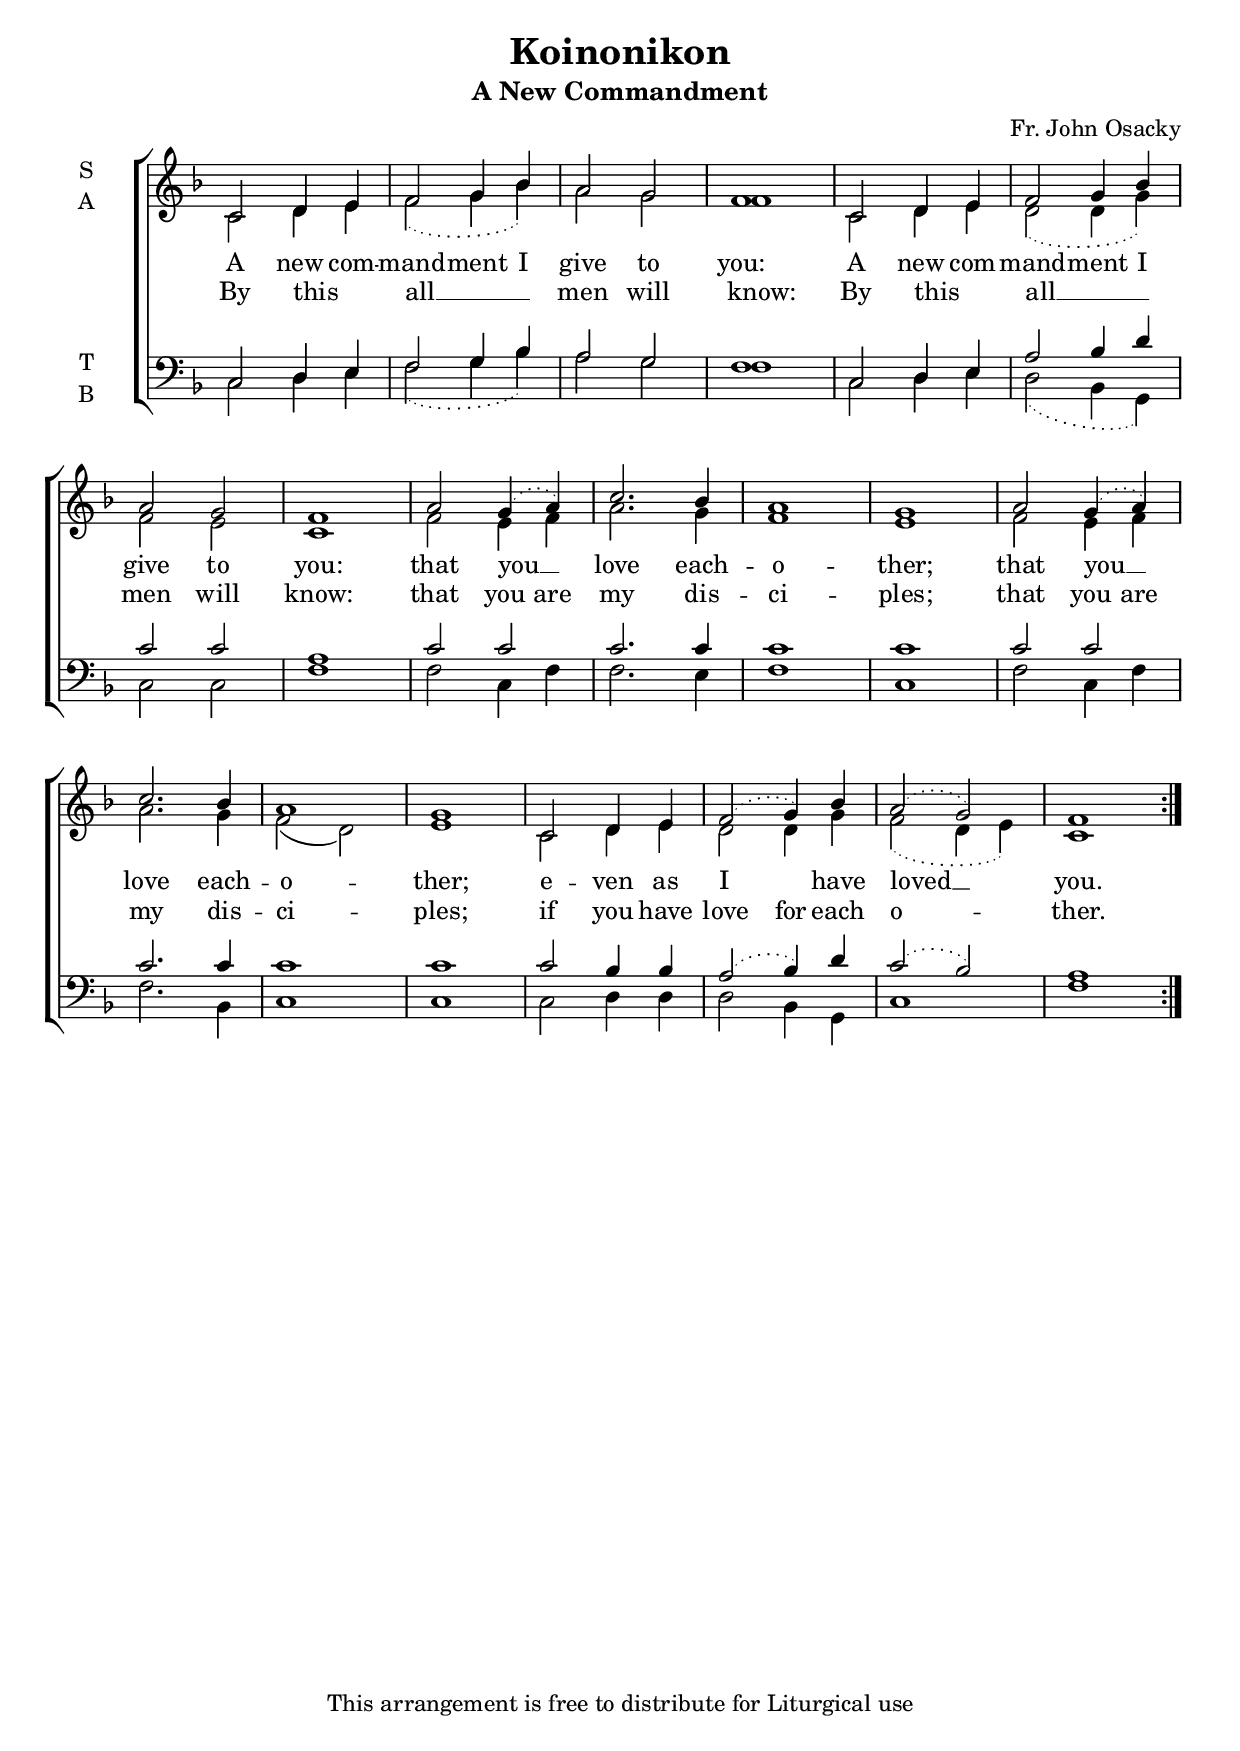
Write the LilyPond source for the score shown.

\version "2.18.2"
\header {
  title = "Koinonikon"
  subtitle = "A New Commandment"
  subsubtitle = ""
  composer = "Fr. John Osacky"
  arranger = ""
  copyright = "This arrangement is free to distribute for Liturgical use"
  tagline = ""
}

\version "2.18.2"

global = {
  \time 4/4 % Not used, Time_signature_engraver is removed from layout
  \key f \major
}

verseOne = \lyricmode {
 A new com -- mand -- ment I give to you:
 A new com -- mand -- ment I give to you:
 that you __ love each -- o -- ther;
 that you __ love each -- o -- ther;
 e -- ven as I have loved __ you.
}

verseTwo = \lyricmode {
 By this _ all __ men will know:
 By this _ all __ men will know:
 that you are my dis -- ci -- ples;
 that you are my dis -- ci -- ples;
 if you have love for each o -- ther.
}

soprano = \relative c' {
  % Ritardando spanning several notes use '\startTextSpan' and \stopTextSpan
  \override TextSpanner.bound-details.left.text = "rit."
  \global % Leave these here for key to display
  \slurDotted
  c2 d4 e f2 g4 bes a2 g f1
  c2 d4 e f2 g4 bes a2 g f1
  a2 g4( a) c2. bes4 a1 g
  a2 g4( a) c2. bes4 a1 g
  c,2 d4 e f2( g4) bes4 a2( g) f1 \bar":|."
}

alto = \relative c' {
  \global % Leave these here for key to display
  \slurDotted
  c2 d4 e f2( g4 bes) a2 g f1
  c2 d4 e d2( d4 g  ) f2 e c1
  f2 e4 f a2. g4 f1 e1 \slurSolid
  f2 e4 f a2. g4 f2( d2) e1 \slurDotted
  c2 d4 e d2 d4 g f2( d4 e) c1
}

tenor = \relative c {
  \global % Leave these here for key to display
  \slurDotted
  c2 d4 e f2 g4 bes a2 g f1
  c2 d4 e a2 bes4 d4 c2 c2 a1
  c2 c c2. c4 c1 c
  c2 c c2. c4 c1 c
  c2 bes4 bes a2( bes4) d c2( bes) a1
}


bass = \relative c {
  \global % Leave these here for key to display
  \slurDotted
  c2 d4 e f2( g4 bes) a2 g f1
  c2 d4 e d2( bes4 g) c2 c f1
  f2 c4 f f2. e4 f1 c
  f2 c4 f f2. bes,4 c1 c
  c2 d4 d d2 bes4 g c1 f1
}

\score {
  \new ChoirStaff <<
    \new Staff \with {
      midiInstrument = "choir aahs"
      instrumentName = \markup \center-column { S A }
    } <<
      \new Voice = "soprano" { \voiceOne \soprano }
      \new Voice = "alto" { \voiceTwo \alto }
    >>
    \new Lyrics \with {
      \override VerticalAxisGroup #'staff-affinity = #CENTER
    } \lyricsto "soprano" { \verseOne }
    \new Lyrics = "ahha"\lyricsto "alto" \verseTwo

    \new Staff \with {
      midiInstrument = "choir aahs"
      instrumentName = \markup \center-column { T B }
    } <<
      \clef bass
      \new Voice = "tenor" { \voiceOne \tenor }
      \new Voice = "bass" { \voiceTwo \bass }
    >>
  >>
  \layout {
    \context {
      \Staff
      \remove "Time_signature_engraver"
    }
    \context {
      \Score
      \omit BarNumber
    }
  }
  \midi { \tempo 4 = 100
          \context {
            \Voice
            \remove "Dynamic_performer"
    }
  }
}



